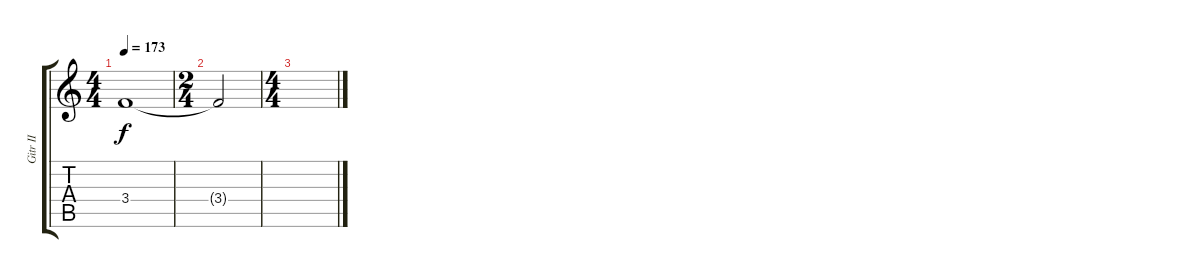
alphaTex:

\track ("Gitr II" "Gitr II") {instrument acousticguitarnylon}
\staff {score tabs}
\tuning (E4 B3 G3 D3 A2 E2) {hide}
\ts (4 4)
\tempo 173
\clef g2
\ks c
3.4.1{dy f} |
\ts (2 4)
3.4{t}.2 |
\ts (4 4)
